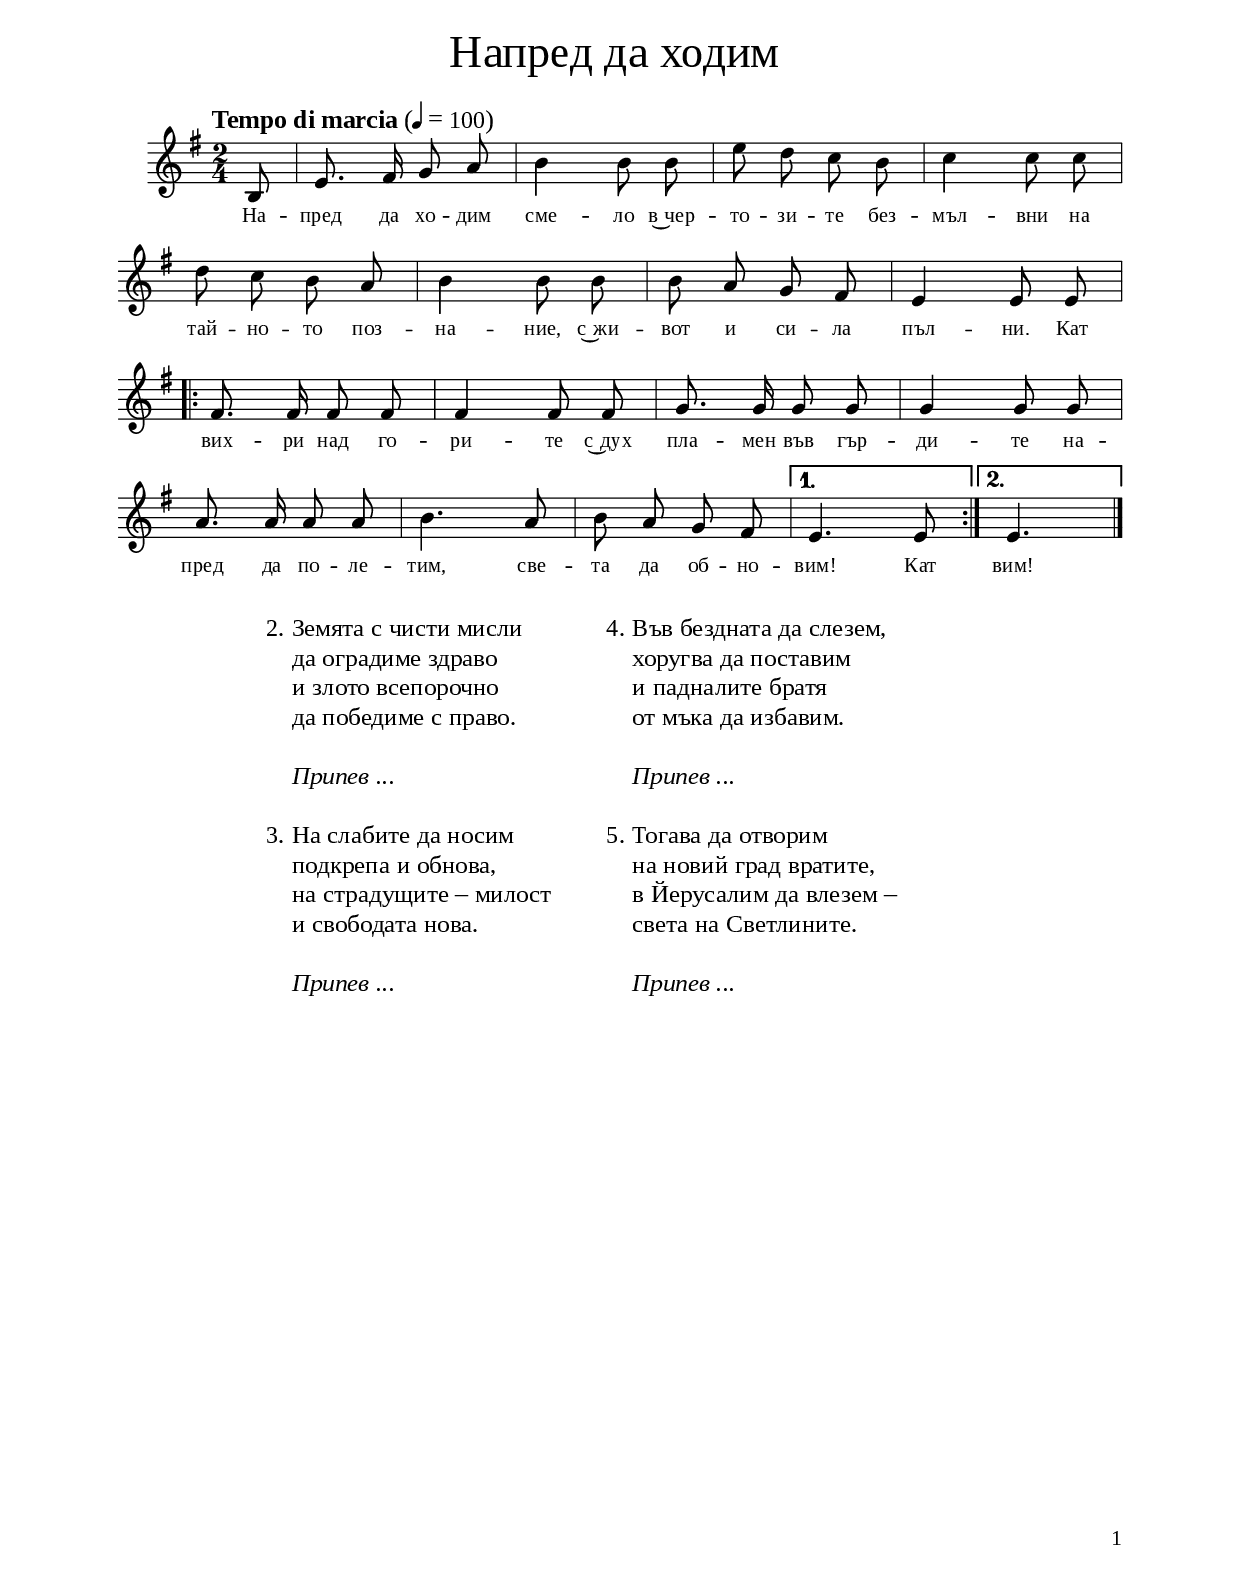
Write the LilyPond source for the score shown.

\version "2.24.4"

% include paper part and global functions
\include "include/globals.ily"

\bookpart {
  \label #'ref036
  \tocItem \markup "Напред да ходим"
  \include "include/bookpart-paper.ily"
  \score {
    \include "include/score-layout.ily"

    \new Voice \absolute {
      \clef treble
      \key e \minor
      \time 2/4
      \tempoFunc "Tempo di marcia" 4 "100"
      \autoBeamOff
      \partial 8


      b8 | e'8. fis'16 g'8 a' | b'4 b'8 b' | e''8 d'' c'' b' | c''4 c''8 c'' \break |
      d''8 c'' b' a' | b'4 b'8 b' | b'8 a' g' fis' | e'4 e'8 e' \break |
      \repeat volta 2 {
        fis'8. fis'16 fis'8 fis' |
        fis'4 fis'8 fis' |
        g'8. g'16 g'8 g' |
        g'4 g'8 g' | \break

        a'8.  a'16 a'8 a' |
        b'4. a'8 |
        b'8 a' g'  fis'8 |
      } \alternative {
        {  e'4. e'8 |}
        {e'4. \bar "|." \break }
      }
    }

    \addlyrics {
      На -- пред
      да хо -- дим сме -- ло в~чер -- то -- зи -- те
      без -- мъл -- вни на тай -- но -- то поз -- на --
      ние, с~жи -- вот и си -- ла пъл -- ни. Кат вих
      -- ри над го -- ри -- те с~дух пла -- мен във
      гър -- ди -- те на -- пред да по -- ле -- тим,
      све -- та да об -- но -- вим! Кат вим!}

      \header {
        title = \titleFunc #'ref_desc_2 "Напред да ходим " "Napred da hodim"
      }

      \midi{}

    } % score



    \markup \abs-fontsize #12 {
      \hspace #15
      \override #`(baseline-skip . ,bgCoupletBaselineSkip) % affects space between column lines
      \column {

        \line {  2. Земята с чисти мисли}

        \line {   "   "да оградиме здраво}

        \line {   "   "и злото всепорочно}

        \line {   "   "да победиме с право.}
        \line { "   "}

        \line { "   " \italic {Припев ... }}
        \line { "   "}


        \line {   3. На слабите да носим}

        \line {   "   "подкрепа и обнова,}

        \line {   "   "на страдущите – милост}

        \line {   "   "и свободата нова.}

        \line { "   "}
        \line { "   " \italic {Припев ...}}



      }

      \hspace #5
      \override #`(baseline-skip . ,bgCoupletBaselineSkip)
      \column {


        \line {  4. Във бездната да слезем,}

        \line {   "   "хоругва да поставим}

        \line {   "   "и падналите братя}

        \line {   "   "от мъка да избавим.}

        \line { "   "}
        \line { "   " \italic {Припев ...}}
        \line { "   " }

        \line {   5. Тогава да отворим}

        \line {   "   "на новий град вратите,}

        \line {   "   "в Йерусалим да влезем –}

        \line {   "   "света на Светлините.}
        \line { "   "}

        \line { "   " \italic  {Припев ...}}



      }

    } % markup

  } % bookpart
